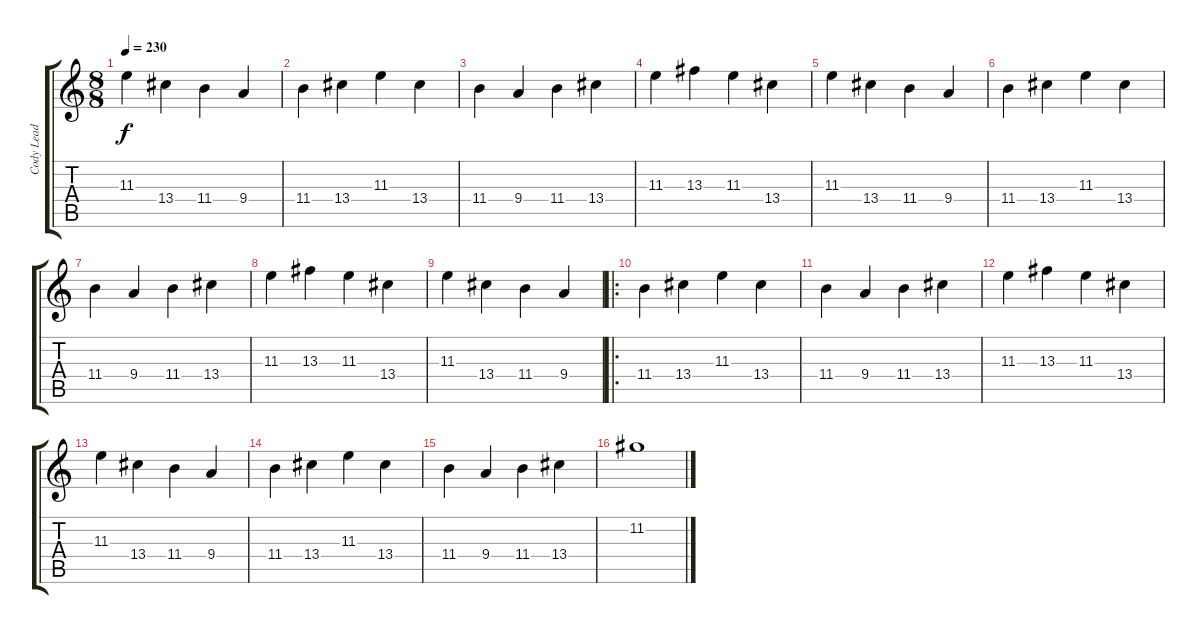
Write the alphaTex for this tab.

\track ("Cody Lead 2" "Cody Lead ") {instrument distortionguitar}
\staff {score tabs}
\tuning (D4 A3 F3 C3 G2 D2) {hide}
\ts (8 8)
\tempo 230
\clef g2
\ks c
11.3.4{dy f} 13.4.4 11.4.4 9.4.4 |
11.4.4 13.4.4 11.3.4 13.4.4 |
11.4.4 9.4.4 11.4.4 13.4.4 |
11.3.4 13.3.4 11.3.4 13.4.4 |
11.3.4 13.4.4 11.4.4 9.4.4 |
11.4.4 13.4.4 11.3.4 13.4.4 |
11.4.4 9.4.4 11.4.4 13.4.4 |
11.3.4 13.3.4 11.3.4 13.4.4 |
11.3.4 13.4.4 11.4.4 9.4.4 |
\ro
11.4.4 13.4.4 11.3.4 13.4.4 |
11.4.4 9.4.4 11.4.4 13.4.4 |
11.3.4 13.3.4 11.3.4 13.4.4 |
11.3.4 13.4.4 11.4.4 9.4.4 |
11.4.4 13.4.4 11.3.4 13.4.4 |
11.4.4 9.4.4 11.4.4 13.4.4 |
11.2.1
